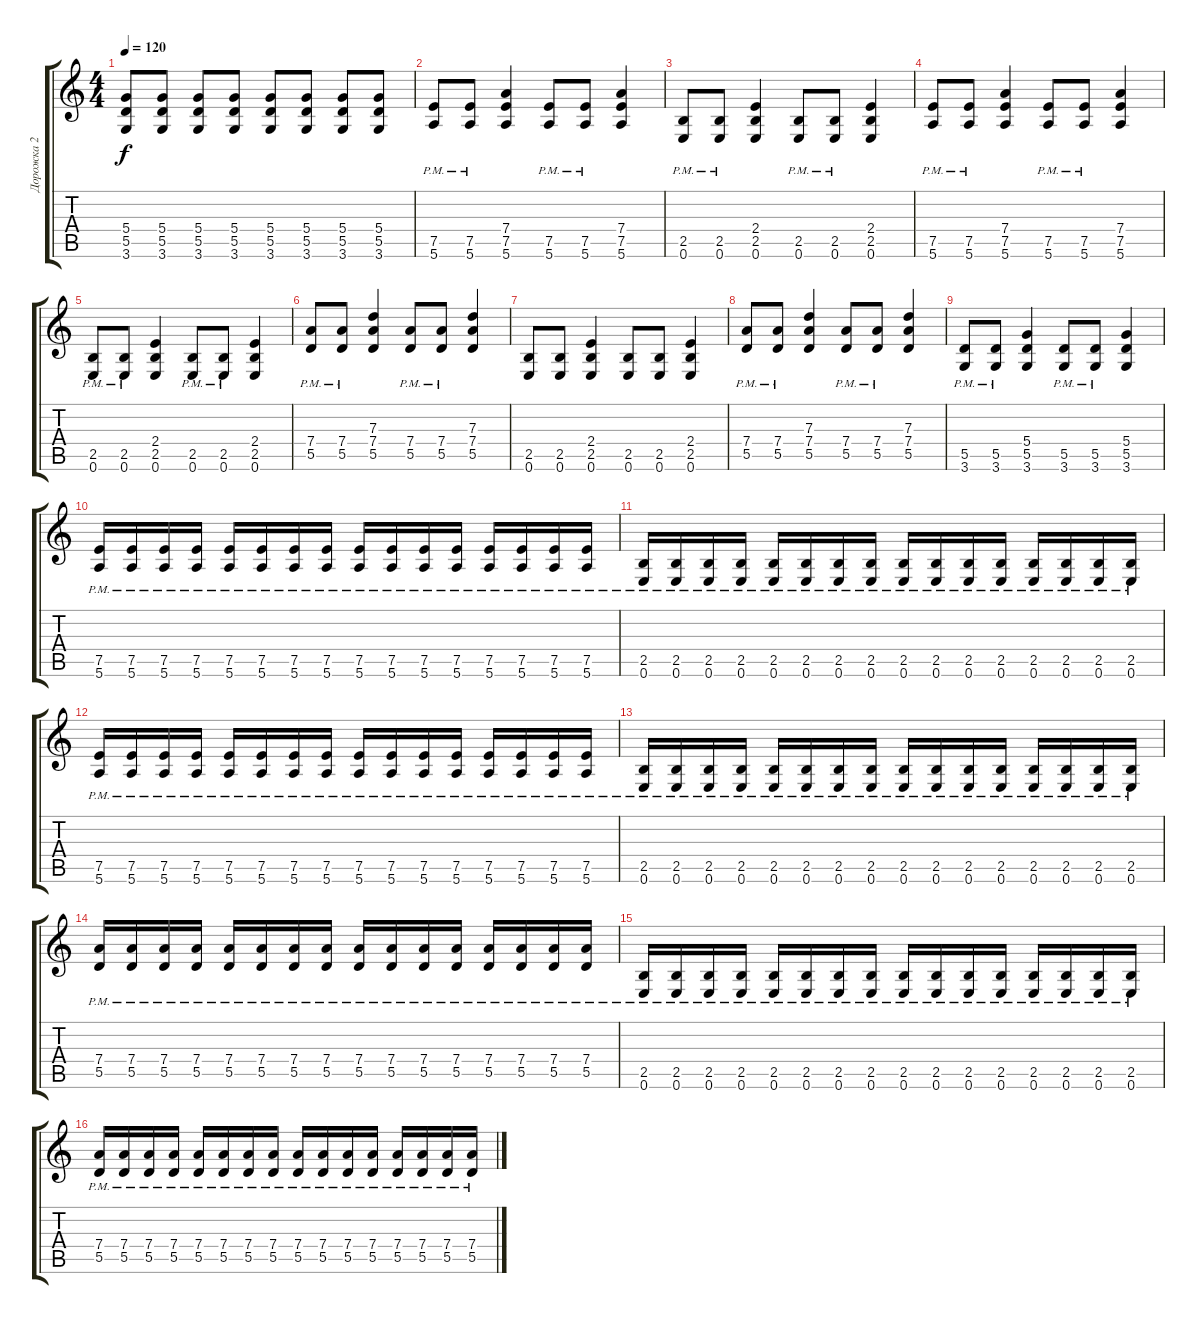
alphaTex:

\track ("Дорожка 2" "Дорожка 2") {instrument distortionguitar}
\staff {score tabs}
\tuning (E4 B3 G3 D3 A2 E2) {hide}
\ts (4 4)
\tempo 120
\clef g2
\ks c
(5.4 5.5 3.6).8{dy f} (5.4 5.5 3.6).8 (5.4 5.5 3.6).8 (5.4 5.5 3.6).8 (5.4 5.5 3.6).8 (5.4 5.5 3.6).8 (5.4 5.5 3.6).8 (5.4 5.5 3.6).8 |
(7.5{pm} 5.6{pm}).8 (7.5{pm} 5.6{pm}).8 (7.4 7.5 5.6).4 (7.5{pm} 5.6{pm}).8 (7.5{pm} 5.6{pm}).8 (7.4 7.5 5.6).4 |
(2.5{pm} 0.6{pm}).8 (2.5{pm} 0.6{pm}).8 (2.4 2.5 0.6).4 (2.5{pm} 0.6{pm}).8 (2.5{pm} 0.6{pm}).8 (2.4 2.5 0.6).4 |
(7.5{pm} 5.6{pm}).8 (7.5{pm} 5.6{pm}).8 (7.4 7.5 5.6).4 (7.5{pm} 5.6{pm}).8 (7.5{pm} 5.6{pm}).8 (7.4 7.5 5.6).4 |
(2.5{pm} 0.6{pm}).8 (2.5{pm} 0.6{pm}).8 (2.4 2.5 0.6).4 (2.5{pm} 0.6{pm}).8 (2.5{pm} 0.6{pm}).8 (2.4 2.5 0.6).4 |
(7.4{pm} 5.5{pm}).8 (7.4{pm} 5.5{pm}).8 (7.3 7.4 5.5).4 (7.4{pm} 5.5{pm}).8 (7.4{pm} 5.5{pm}).8 (7.3 7.4 5.5).4 |
(2.5 0.6).8 (2.5 0.6).8 (2.4 2.5 0.6).4 (2.5 0.6).8 (2.5 0.6).8 (2.4 2.5 0.6).4 |
(7.4{pm} 5.5{pm}).8 (7.4{pm} 5.5{pm}).8 (7.3 7.4 5.5).4 (7.4{pm} 5.5{pm}).8 (7.4{pm} 5.5{pm}).8 (7.3 7.4 5.5).4 |
(5.5{pm} 3.6{pm}).8 (5.5{pm} 3.6{pm}).8 (5.4 5.5 3.6).4 (5.5{pm} 3.6{pm}).8 (5.5{pm} 3.6{pm}).8 (5.4 5.5 3.6).4 |
(7.5{pm} 5.6{pm}).16 (7.5{pm} 5.6{pm}).16 (7.5{pm} 5.6{pm}).16 (7.5{pm} 5.6{pm}).16 (7.5{pm} 5.6{pm}).16 (7.5{pm} 5.6{pm}).16 (7.5{pm} 5.6{pm}).16 (7.5{pm} 5.6{pm}).16 (7.5{pm} 5.6{pm}).16 (7.5{pm} 5.6{pm}).16 (7.5{pm} 5.6{pm}).16 (7.5{pm} 5.6{pm}).16 (7.5{pm} 5.6{pm}).16 (7.5{pm} 5.6{pm}).16 (7.5{pm} 5.6{pm}).16 (7.5{pm} 5.6{pm}).16 |
(2.5{pm} 0.6{pm}).16 (2.5{pm} 0.6{pm}).16 (2.5{pm} 0.6{pm}).16 (2.5{pm} 0.6{pm}).16 (2.5{pm} 0.6{pm}).16 (2.5{pm} 0.6{pm}).16 (2.5{pm} 0.6{pm}).16 (2.5{pm} 0.6{pm}).16 (2.5{pm} 0.6{pm}).16 (2.5{pm} 0.6{pm}).16 (2.5{pm} 0.6{pm}).16 (2.5{pm} 0.6{pm}).16 (2.5{pm} 0.6{pm}).16 (2.5{pm} 0.6{pm}).16 (2.5{pm} 0.6{pm}).16 (2.5{pm} 0.6{pm}).16 |
(7.5{pm} 5.6{pm}).16 (7.5{pm} 5.6{pm}).16 (7.5{pm} 5.6{pm}).16 (7.5{pm} 5.6{pm}).16 (7.5{pm} 5.6{pm}).16 (7.5{pm} 5.6{pm}).16 (7.5{pm} 5.6{pm}).16 (7.5{pm} 5.6{pm}).16 (7.5{pm} 5.6{pm}).16 (7.5{pm} 5.6{pm}).16 (7.5{pm} 5.6{pm}).16 (7.5{pm} 5.6{pm}).16 (7.5{pm} 5.6{pm}).16 (7.5{pm} 5.6{pm}).16 (7.5{pm} 5.6{pm}).16 (7.5{pm} 5.6{pm}).16 |
(2.5{pm} 0.6{pm}).16 (2.5{pm} 0.6{pm}).16 (2.5{pm} 0.6{pm}).16 (2.5{pm} 0.6{pm}).16 (2.5{pm} 0.6{pm}).16 (2.5{pm} 0.6{pm}).16 (2.5{pm} 0.6{pm}).16 (2.5{pm} 0.6{pm}).16 (2.5{pm} 0.6{pm}).16 (2.5{pm} 0.6{pm}).16 (2.5{pm} 0.6{pm}).16 (2.5{pm} 0.6{pm}).16 (2.5{pm} 0.6{pm}).16 (2.5{pm} 0.6{pm}).16 (2.5{pm} 0.6{pm}).16 (2.5{pm} 0.6{pm}).16 |
(7.4{pm} 5.5{pm}).16 (7.4{pm} 5.5{pm}).16 (7.4{pm} 5.5{pm}).16 (7.4{pm} 5.5{pm}).16 (7.4{pm} 5.5{pm}).16 (7.4{pm} 5.5{pm}).16 (7.4{pm} 5.5{pm}).16 (7.4{pm} 5.5{pm}).16 (7.4{pm} 5.5{pm}).16 (7.4{pm} 5.5{pm}).16 (7.4{pm} 5.5{pm}).16 (7.4{pm} 5.5{pm}).16 (7.4{pm} 5.5{pm}).16 (7.4{pm} 5.5{pm}).16 (7.4{pm} 5.5{pm}).16 (7.4{pm} 5.5{pm}).16 |
(2.5{pm} 0.6{pm}).16 (2.5{pm} 0.6{pm}).16 (2.5{pm} 0.6{pm}).16 (2.5{pm} 0.6{pm}).16 (2.5{pm} 0.6{pm}).16 (2.5{pm} 0.6{pm}).16 (2.5{pm} 0.6{pm}).16 (2.5{pm} 0.6{pm}).16 (2.5{pm} 0.6{pm}).16 (2.5{pm} 0.6{pm}).16 (2.5{pm} 0.6{pm}).16 (2.5{pm} 0.6{pm}).16 (2.5{pm} 0.6{pm}).16 (2.5{pm} 0.6{pm}).16 (2.5{pm} 0.6{pm}).16 (2.5{pm} 0.6{pm}).16 |
(7.4{pm} 5.5{pm}).16 (7.4{pm} 5.5{pm}).16 (7.4{pm} 5.5{pm}).16 (7.4{pm} 5.5{pm}).16 (7.4{pm} 5.5{pm}).16 (7.4{pm} 5.5{pm}).16 (7.4{pm} 5.5{pm}).16 (7.4{pm} 5.5{pm}).16 (7.4{pm} 5.5{pm}).16 (7.4{pm} 5.5{pm}).16 (7.4{pm} 5.5{pm}).16 (7.4{pm} 5.5{pm}).16 (7.4{pm} 5.5{pm}).16 (7.4{pm} 5.5{pm}).16 (7.4{pm} 5.5{pm}).16 (7.4{pm} 5.5{pm}).16
